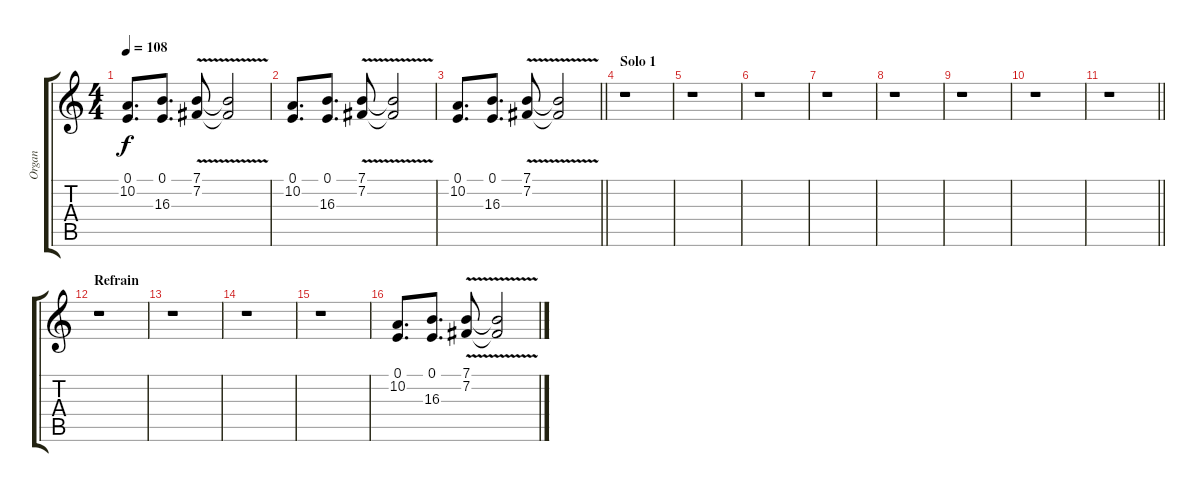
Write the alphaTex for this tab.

\track ("Organ" "Organ") {instrument drawbarorgan}
\staff {score tabs}
\tuning (E4 B3 G3 D3 A2 E2) {hide}
\ts (4 4)
\tempo 108
\clef g2
\ks c
(0.1 10.2).8{d dy f} (0.1 16.3).8{d} (7.1{v} 7.2{v}).8 (7.1{t} 7.2{t}).2 |
(0.1 10.2).8{d} (0.1 16.3).8{d} (7.1{v} 7.2{v}).8 (7.1{t} 7.2{t}).2 |
\barLineRight lightlight
(0.1 10.2).8{d} (0.1 16.3).8{d} (7.1{v} 7.2{v}).8 (7.1{t} 7.2{t}).2 |
\section ("" "Solo 1")
r.1 |
r.1 |
r.1 |
r.1 |
r.1 |
r.1 |
r.1 |
\barLineRight lightlight
r.1 |
\section ("" "Refrain")
r.1 |
r.1 |
r.1 |
r.1 |
(0.1 10.2).8{d} (0.1 16.3).8{d} (7.1{v} 7.2{v}).8 (7.1{t} 7.2{t}).2
